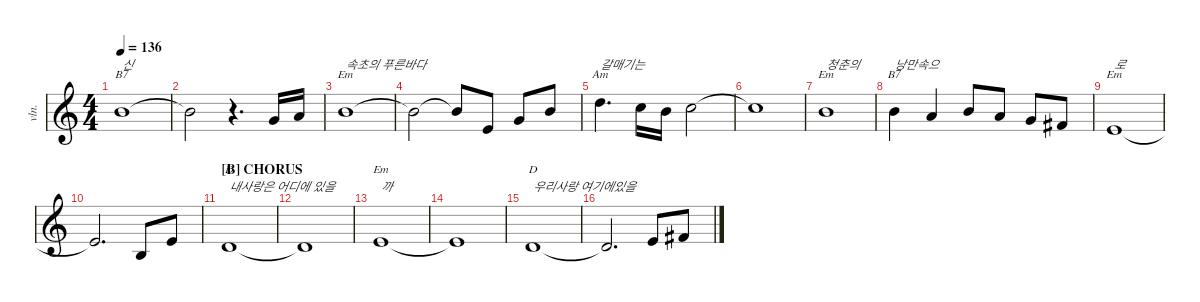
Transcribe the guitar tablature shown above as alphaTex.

\defaultSystemsLayout 4
\hideDynamics
\bracketExtendMode nobrackets
\track ("Violin" "vln.") {instrument stringensemble1}
\staff {score}
\tuning (E5 A4 D4 G3)
\chord ("Em" 7 x x x) {firstfret 7 showdiagram false showfingering false}
\chord ("Em" 0 x x x) {showdiagram false showfingering false}
\chord ("B7" 7 x x x) {firstfret 7 showdiagram false showfingering false}
\chord ("Am" 10 x x x) {firstfret 10 showdiagram false showfingering false}
\chord ("D" x 3 x x) {showdiagram false showfingering false}
\ts (4 4)
\tempo 136
\clef g2
\ks c
2.2.1{ch "B7" txt "신" dy mf beam Down} |
2.2{t}.2{beam Down} r.4{d beam Down} 5.3.16{beam Up} 0.2.16{beam Up} |
2.2.1{ch "Em" txt "속초의 푸른바다" beam Down} |
2.2{t}.2{beam Down} 2.2{t}.8{beam Up} 2.3.8{beam Up} 5.3.8{beam Up} 2.2.8{beam Up} |
5.2.4{d ch "Am" txt "갈매기는" beam Down} 3.2.16{beam Down} 2.2.16{beam Down} 3.2.2{beam Down} |
3.2{t}.1{beam Down} |
2.2.1{ch "Em" txt "청춘의" beam Down} |
2.2.4{ch "B7" txt "낭만속으" beam Down} 0.2.4{beam Up} 2.2.8{beam Up} 0.2.8{beam Up} 5.3.8{beam Up} 4.3{acc #}.8{beam Up} |
2.3.1{ch "Em" txt "로" beam Up} |
2.3{t}.2{d beam Up} 4.4.8{beam Up} 2.3.8{beam Up} |
\section ("B" "CHORUS")
0.3.1{ch "D" txt "내사랑은 어디에 있을" beam Up} |
0.3{t}.1{beam Up} |
2.3.1{ch "Em" txt "까" beam Up} |
2.3{t}.1{beam Up} |
0.3.1{ch "D" txt "우리사랑 여기에있을" beam Up} |
0.3{t}.2{d beam Up} 2.3.8{beam Up} 4.3{acc #}.8{beam Up}
